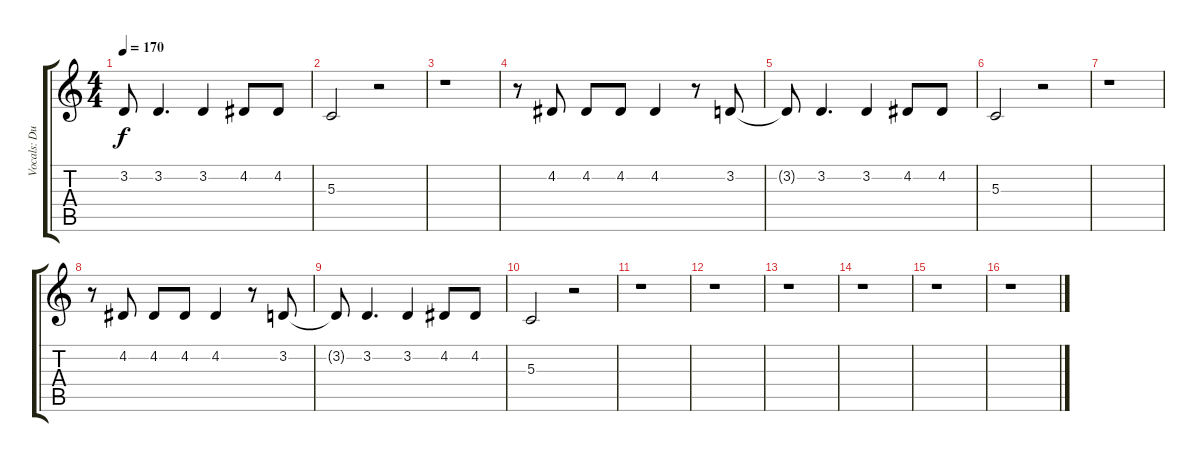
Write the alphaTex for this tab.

\track ("Vocals: Duff" "Vocals: Du") {instrument lead2sawtooth}
\staff {score tabs}
\tuning (E4 B3 G3 D3 A2 E2) {hide}
\ts (4 4)
\tempo 170
\clef g2
\ks c
3.2{t}.8{dy f} 3.2.4{d} 3.2.4 4.2.8 4.2.8 |
5.3.2 r.2 |
r.1 |
r.8 4.2.8 4.2.8 4.2.8 4.2.4 r.8 3.2.8 |
3.2{t}.8 3.2.4{d} 3.2.4 4.2.8 4.2.8 |
5.3.2 r.2 |
r.1 |
r.8 4.2.8 4.2.8 4.2.8 4.2.4 r.8 3.2.8 |
3.2{t}.8 3.2.4{d} 3.2.4 4.2.8 4.2.8 |
5.3.2 r.2 |
r.1 |
r.1 |
r.1 |
r.1 |
r.1 |
r.1
